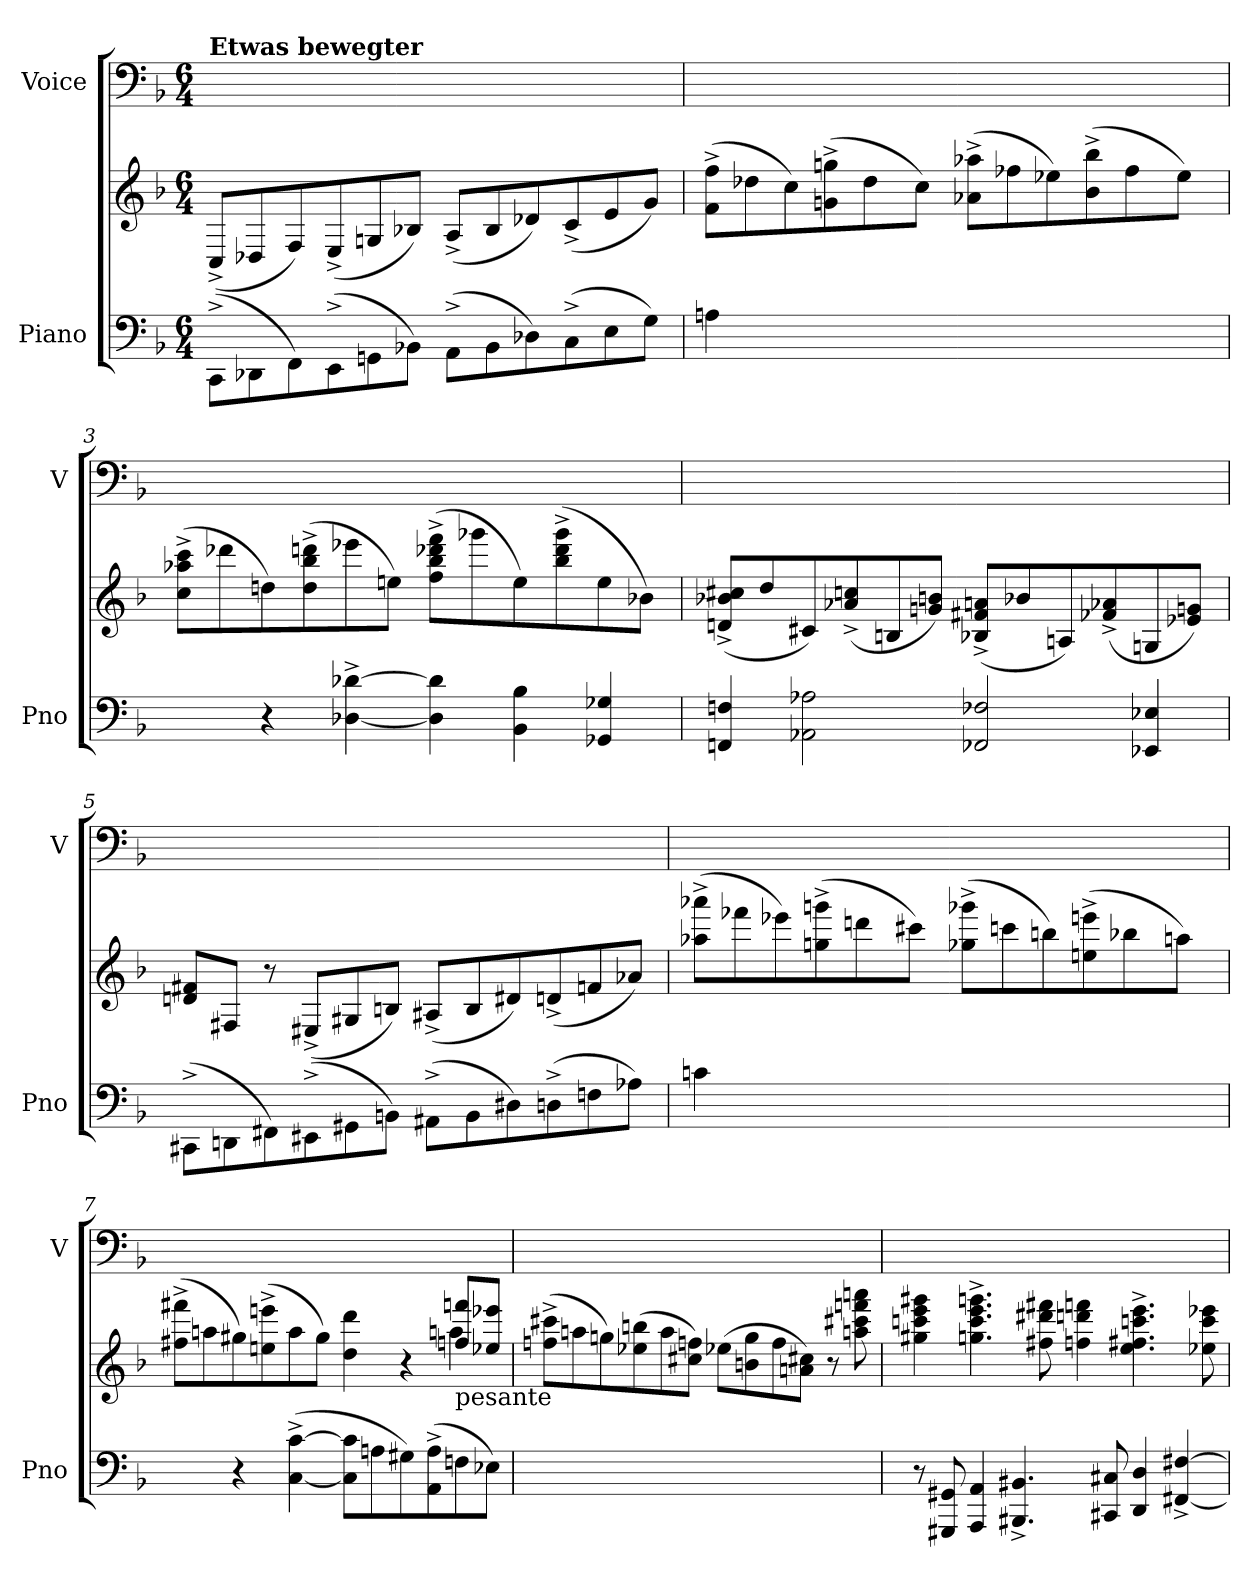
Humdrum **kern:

**kern	**kern	**kern
*part2	*part2	*part1
*staff3	*staff2	*staff1
*I"Piano	*	*I"Voice
*I'Pno	*	*I'V
*clefF4	*clefG2	*clefF4
*k[b-]	*k[b-]	*k[b-]
*M6/4	*M6/4	*M6/4
=1	=1	=1
!	!	!LO:TX:a:B:t=Etwas bewegter
(8CC^\L	(8C^/L	2%3ryy
8DD-X\	8D-X/	.
8FF\)	8F/)	.
(8EE^\	(8E^/	.
8GGn\	8Gn/	.
8BB-XJ)	8B-XJ)	.
(8AA^\L	(>8A^/L	.
8BB-\	8B-/	.
8D-X)	8d-X)	.
(<8C^<	(>8c^>	.
8E	8e	.
8GJ)	8gJ)	.
=2	=2	=2
4An	(8f^ 8ff^L	8ryy
.	8dd-X	8ryy
8ryy	8cc)	4ryy
8ryy	(8gn^ 8ggn^	.
12ryy	8dd-	4ryy
12ryy	.	.
.	8ccJ)	.
12ryy	.	.
4ryy	(8a-X^ 8aa-X^L	4.ryy
.	8ff-X	.
8ryy	8ee-X)	.
8ryy	(8b-^ 8bb-^	8ryy
12ryy	8ff-	4ryy
12ryy	.	.
.	8ee-J)	.
12ryy	.	.
=3	=3	=3
4ryy	(8cc^ 8aa-X^ 8ccc^L	4.ryy
.	8ddd-X	.
4r	8ddn)	.
.	(8dd^ 8bb-^ 8dddn^	8ryy
[4D-X^ [4d-X^	8eee-X	4ryy
.	8eenJ)	.
4D-] 4d-]	(8ff^ 8bb-^ 8ddd-X^ 8fff^L	4ryy
.	8ggg-X	.
4BB- 4B-	8ee)	4ryy
.	(8bb-^ 8ddd-^ 8ggg-^	.
4GG-X 4G-X	8ee	8ryy
.	8b-XJ)	8ryy
=4	=4	=4
4FFn 4Fn	(8dn^ 8b-X^ 8cc#X^L	2ryy
.	8dd	.
2AA-X 2A-X	8c#X)	.
.	(8a-X^ 8ccn^	.
.	8Bn	8ryy
.	8gn 8bnJ)	8ryy
2FF-X 2F-X	(8B-X^ 8f#X^ 8an^L	4.ryy
.	8b-X	.
.	8An)	.
.	(8f-X^ 8a-X^	8ryy
4EE-X 4E-X	8Gn	4ryy
.	8e-X 8gnJ)	.
=5	=5	=5
(<8CC#X^<L	8dn 8f#XL	2ryy
8DDn	8F#XJ	.
8FF#X)	8r	.
(8EE#X^\	(8E#X^>/L	.
8GG#X\	8G#X/	4ryy
8BBn\J)	8Bn/J)	.
(8AA#X^\L	(8A#X^>/L	2.ryy
8BB\	8B/	.
8D#X)	8d#X)	.
(<8Dn^<	(>8dn^>	.
8Fn	8fn	.
8A-XJ)	8a-XJ)	.
=6	=6	=6
4cn	(8aa-X^ 8aaa-X^L	8ryy
.	8fff-X	8ryy
8ryy	8eee-X)	4ryy
8ryy	(8ggn^ 8gggn^	.
12ryy	8dddn	4ryy
12ryy	.	.
.	8ccc#XJ)	.
12ryy	.	.
4ryy	(8gg-X^ 8ggg-X^L	4.ryy
.	8cccn	.
8ryy	8bbn)	.
8ryy	(8een^ 8eeen^	8ryy
12ryy	8bb-X	4ryy
12ryy	.	.
.	8aanJ)	.
12ryy	.	.
=7	=7	=7
*	*^	*
4ryy	(8ff#X^ 8fff#X^L	2.ryy	4.ryy
.	8aan	.	.
4r	8gg#X)	.	.
.	(8een^ 8eeen^	.	8ryy
([4C^ [4c^	8aa	.	4ryy
.	8gg#J)	.	.
8C] 8c]L	4dd 4ddd	2ryy	4ryy
8An	.	.	.
8G#X)	4r	.	4ryy
(8AA^ 8A^	.	.	.
!	!LO:TX:b:t=pesante	!	!
8Fn	8ffn 8fffnL	4aan	8ryy
8E-XJ)	8ee-X 8eee-XJ	.	8ryy
*	*v	*v	*
=8	=8	=8
8ryy	(8ffn^ 8ccc#X^L	4.ryy
8ryy	8aan	.
8ryy	8ggn)	.
8ryy	(8ee-X 8bbn	8ryy
8ryy	8aa	4ryy
8ryy	8cc#X 8ffnJ)	.
8ryy	(8ee-XL	4.ryy
8ryy	8bn 8gg	.
8ryy	8ff	.
8ryy	8an 8cc#XJ)	8ryy
8ryy	8r	4ryy
8ryy	8aan 8ccc#X 8fffn 8aaan	.
=9	=9	=9
8r	4gg#X 4cccn 4eee 4ggg#X	2ryy
8GGG#X 8GG#X	.	.
4AAA 4AA	4.ggn^ 4.ccc^ 4.eee^ 4.gggn^	.
4.BBB#X^ 4.BB#X^	.	4ryy
.	8ff#X 8ddd#X 8fff#X	.
.	4ffn 4dddn 4fffn	2.ryy
8CC#X 8C#X	.	.
4DD 4D	4.ee^ 4.ff#X^ 4.cccn^ 4.eee^	.
[4FF#X^ [4F#X^	.	.
.	8ee-X 8ccc 8eee-X	.
=	=	=
*-	*-	*-
